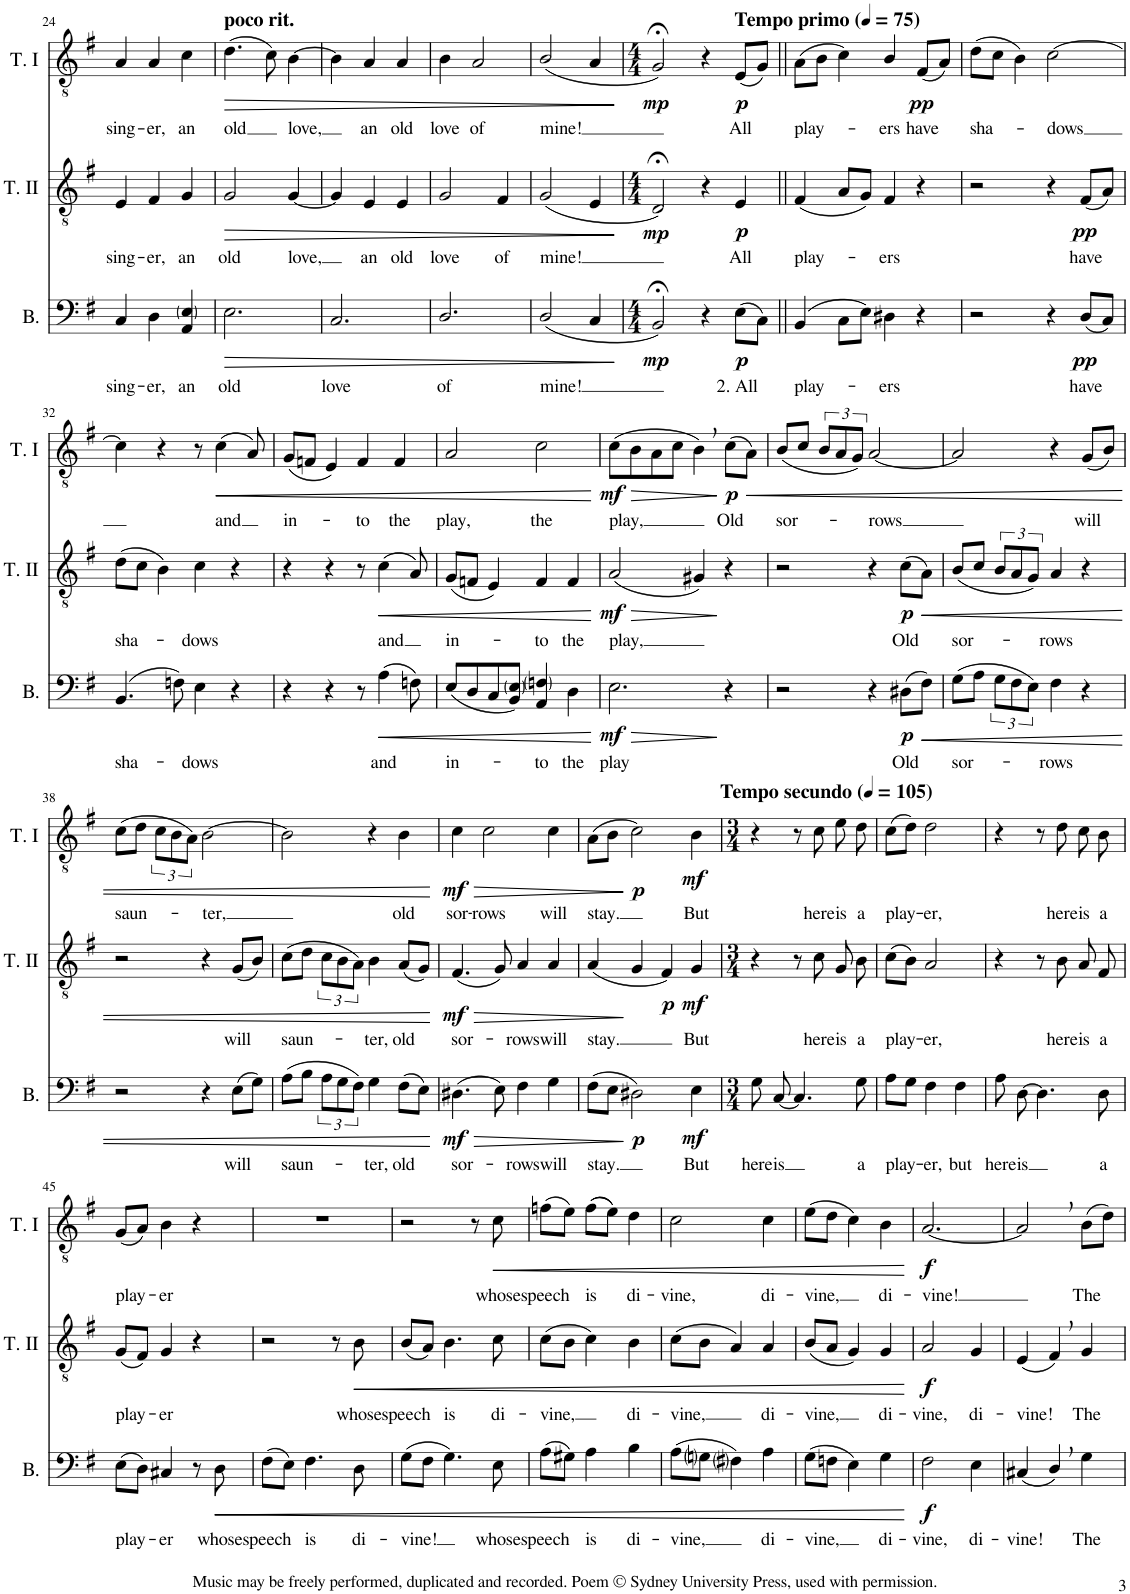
**kern	**text	**dynam	**kern	**text	**dynam	**kern	**text	**dynam
*part3	*part3	*part3	*part2	*part2	*part2	*part1	*part1	*part1
*staff3	*staff3	*staff3	*staff2	*staff2	*staff2	*staff1	*staff1	*staff1
*I"Bass	*	*	*I"Tenor II	*	*	*I"Tenor I	*	*
*I'B.	*	*	*I'T. II	*	*	*I'T. I	*	*
!!LO:PB:g=z
*clefF4	*	*	*clefGv2	*	*	*clefGv2	*	*
*k[f#]	*	*	*k[f#]	*	*	*k[f#]	*	*
*M3/4	*	*	*M3/4	*	*	*M3/4	*	*
=24	=24	=24	=24	=24	=24	=24	=24	=24
!	!LO:LY:b	!	!	!LO:LY:b	!	!	!LO:LY:b	!
4C/	sing-	.	4E/	sing-	.	4A/	sing-	.
!	!LO:LY:b	!	!	!LO:LY:b	!	!	!LO:LY:b	!
4D\	-er,	.	4F#/	-er,	.	4A/	-er,	.
!	!LO:LY:b	!	!	!LO:LY:b	!	!	!LO:LY:b	!
4AA/ 4E/	an	.	4G/	an	.	4c\	an	.
=25	=25	=25	=25	=25	=25	=25	=25	=25
!	!	!	!	!	!	!LO:TX:a:B:t=poco rit.	!	!
!	!LO:LY:b	!LO:HP:b	!	!LO:LY:b	!LO:HP:b	!	!LO:LY:b	!LO:HP:b
2.E\	old	>	2G/	old	>	(4.d\	old	>
.	.	.	.	.	.	8c\)	.	.
!	!	!	!	!LO:LY:b	!	!	!LO:LY:b	!
.	.	.	[4G/	love,	.	[4B\	love,	.
=26	=26	=26	=26	=26	=26	=26	=26	=26
!	!LO:LY:b	!	!	!	!	!	!	!
2.C/	love	.	4G/]	.	.	4B\]	.	.
!	!	!	!	!LO:LY:b	!	!	!LO:LY:b	!
.	.	.	4E/	an	.	4A/	an	.
!	!	!	!	!LO:LY:b	!	!	!LO:LY:b	!
.	.	.	4E/	old	.	4A/	old	.
=27	=27	=27	=27	=27	=27	=27	=27	=27
!	!LO:LY:b	!	!	!LO:LY:b	!	!	!LO:LY:b	!
2.D/	of	.	2G/	love	.	4B\	love	.
!	!	!	!	!	!	!	!LO:LY:b	!
.	.	.	.	.	.	2A/	of	.
!	!	!	!	!LO:LY:b	!	!	!	!
.	.	.	4F#/	of	.	.	.	.
=28	=28	=28	=28	=28	=28	=28	=28	=28
!	!LO:LY:b	!	!	!LO:LY:b	!	!	!LO:LY:b	!
(2D/	mine!	.	(2G/	mine!	.	(2B/	mine!	.
4C/	.	.	4E/	.	.	4A/	.	.
.	.	]	.	.	]	.	.	]
=29	=29	=29	=29	=29	=29	=29	=29	=29
*M4/4	*	*	*M4/4	*	*	*M4/4	*	*
!	!	!LO:DY:b	!	!	!LO:DY:b	!	!	!LO:DY:b
2BB;</)	.	mp	2D;</)	.	mp	2G;</)	.	mp
4r	.	.	4r	.	.	4r	.	.
*	*	*	*	*	*	*MM75	*	*
!	!	!	!	!	!	!LO:TX:a:B:t=Tempo primo	!	!
!	!LO:LY:b	!LO:DY:b	!	!LO:LY:b	!LO:DY:b	!	!LO:LY:b	!LO:DY:b
(8E\L	2. All	p	4E/	All	p	(8E/L	All	p
8C\J)	.	.	.	.	.	8G/J)	.	.
=30||	=30||	=30||	=30||	=30||	=30||	=30||	=30||	=30||
!	!LO:LY:b	!	!	!LO:LY:b	!	!	!LO:LY:b	!
(4BB/	play-	.	(4F#/	play-	.	(8A\L	play-	.
.	.	.	.	.	.	8B\J	.	.
8C\L	.	.	8A/L	.	.	4c\)	.	.
8E\J)	.	.	8G/J)	.	.	.	.	.
!	!LO:LY:b	!	!	!LO:LY:b	!	!	!LO:LY:b	!
4D#X\	-ers	.	4F#/	-ers	.	4B/	-ers	.
!	!	!	!	!	!	!	!LO:LY:b	!LO:DY:b
4r	.	.	4r	.	.	(8F#/L	have	pp
.	.	.	.	.	.	8A/J)	.	.
=31	=31	=31	=31	=31	=31	=31	=31	=31
!	!	!	!	!	!	!	!LO:LY:b	!
2r	.	.	2r	.	.	(8d\L	sha-	.
.	.	.	.	.	.	8c\J	.	.
.	.	.	.	.	.	4B\)	.	.
!	!	!	!	!	!	!	!LO:LY:b	!
4r	.	.	4r	.	.	[2c\	-dows	.
!	!LO:LY:b	!LO:DY:b	!	!LO:LY:b	!LO:DY:b	!	!	!
(8D/L	have	pp	(8F#/L	have	pp	.	.	.
8C/J)	.	.	8A/J)	.	.	.	.	.
!!LO:LB:g=z
=32	=32	=32	=32	=32	=32	=32	=32	=32
!	!LO:LY:b	!	!	!LO:LY:b	!	!	!	!
(4.BB/	sha-	.	(8d\L	sha-	.	4c\]	.	.
.	.	.	8c\J	.	.	.	.	.
.	.	.	4B\)	.	.	4r	.	.
8Fn\)	.	.	.	.	.	.	.	.
!	!LO:LY:b	!	!	!LO:LY:b	!	!	!	!
4E\	-dows	.	4c\	-dows	.	8r	.	.
!	!	!	!	!	!	!	!LO:LY:b	!LO:HP:b
.	.	.	.	.	.	(4c\	and	<
4r	.	.	4r	.	.	.	.	.
.	.	.	.	.	.	8A/)	.	.
=33	=33	=33	=33	=33	=33	=33	=33	=33
!	!	!	!	!	!	!	!LO:LY:b	!
4r	.	.	4r	.	.	(8G/L	in-	.
.	.	.	.	.	.	8Fn/J	.	.
4r	.	.	4r	.	.	4E/)	.	.
!	!	!	!	!	!	!	!LO:LY:b	!
8r	.	.	8r	.	.	4F/	-to	.
!	!LO:LY:b	!LO:HP:b	!	!LO:LY:b	!LO:HP:b	!	!	!
(4A\	and	<	(4c\	and	<	.	.	.
!	!	!	!	!	!	!	!LO:LY:b	!
.	.	.	.	.	.	4F/	the	.
8Fn\)	.	.	8A/)	.	.	.	.	.
=34	=34	=34	=34	=34	=34	=34	=34	=34
!	!LO:LY:b	!	!	!LO:LY:b	!	!	!LO:LY:b	!
(8E/L	in-	.	(8G/L	in-	.	2A/	play,	.
8D/	.	.	8Fn/J	.	.	.	.	.
8C/	.	.	4E/)	.	.	.	.	.
8BB/ 8E/J)	.	.	.	.	.	.	.	.
!	!LO:LY:b	!	!	!LO:LY:b	!	!	!LO:LY:b	!
4AA/ 4Fn/	-to	.	4F/	to	.	2c\	the	.
!	!LO:LY:b	!	!	!LO:LY:b	!	!	!	!
4D\	the	.	4F/	-the	.	.	.	.
.	.	[	.	.	[	.	.	[
=35	=35	=35	=35	=35	=35	=35	=35	=35
!	!LO:LY:b	!LO:HP:b	!	!LO:LY:b	!LO:HP:b	!	!LO:LY:b	!LO:HP:b
!	!	!LO:DY:n=1:b	!	!	!LO:DY:n=1:b	!	!	!LO:DY:n=1:b
2.E\	play	> mf	(2A/	play,	> mf	(8c\L	play,	> mf
.	.	.	.	.	.	8B\	.	.
.	.	.	.	.	.	8A\	.	.
.	.	.	.	.	.	8c\J	.	.
.	.	.	4G#X/)	.	.	4B,\)	.	.
!	!	!	!	!	!	!	!LO:LY:b	!LO:DY:n=2:b
4r	.	]	4r	.	]	(8c\L	Old	] p
!	!	!	!	!	!	!	!	!LO:HP:b
.	.	.	.	.	.	8A\J)	.	<
=36	=36	=36	=36	=36	=36	=36	=36	=36
!	!	!	!	!	!	!	!LO:LY:b	!
2r	.	.	2r	.	.	(<8B/L	sor-	.
.	.	.	.	.	.	8c/J	.	.
.	.	.	.	.	.	12B/L	.	.
.	.	.	.	.	.	12A/	.	.
.	.	.	.	.	.	12G/J)	.	.
!	!	!	!	!	!	!	!LO:LY:b	!
4r	.	.	4r	.	.	[2A/	-rows	.
!	!LO:LY:b	!LO:DY:b	!	!LO:LY:b	!LO:DY:b	!	!	!
(8D#X\L	Old	p	(8c\L	Old	p	.	.	.
!	!	!LO:HP:b	!	!	!LO:HP:b	!	!	!
8F#\J)	.	<	8A\J)	.	<	.	.	.
=37	=37	=37	=37	=37	=37	=37	=37	=37
!	!LO:LY:b	!	!	!LO:LY:b	!	!	!	!
(8G\L	sor-	.	(<8B/L	sor-	.	2A/]	.	.
8A\J	.	.	8c/J	.	.	.	.	.
12G\L	.	.	12B/L	.	.	.	.	.
12F#\	.	.	12A/	.	.	.	.	.
12E\J)	.	.	12G/J)	.	.	.	.	.
!	!LO:LY:b	!	!	!LO:LY:b	!	!	!	!
4F#\	-rows	.	4A/	-rows	.	4r	.	.
!	!	!	!	!	!	!	!LO:LY:b	!
4r	.	.	4r	.	.	(8G/L	will	.
.	.	.	.	.	.	8B/J)	.	.
!!LO:LB:g=z
=38	=38	=38	=38	=38	=38	=38	=38	=38
!	!	!	!	!	!	!	!LO:LY:b	!
2r	.	.	2r	.	.	(8c\L	saun-	.
.	.	.	.	.	.	8d\J	.	.
.	.	.	.	.	.	12c\L	.	.
.	.	.	.	.	.	12B\	.	.
.	.	.	.	.	.	12A\J)	.	.
!	!	!	!	!	!	!	!LO:LY:b	!
4r	.	.	4r	.	.	[2B\	-ter,	.
!	!LO:LY:b	!	!	!LO:LY:b	!	!	!	!
(8E\L	will	.	(8G/L	will	.	.	.	.
8G\J)	.	.	8B/J)	.	.	.	.	.
=39	=39	=39	=39	=39	=39	=39	=39	=39
!	!LO:LY:b	!	!	!LO:LY:b	!	!	!	!
(8A\L	saun-	.	(8c\L	saun-	.	2B\]	.	.
8B\J	.	.	8d\J	.	.	.	.	.
12A\L	.	.	12c\L	.	.	.	.	.
12G\	.	.	12B\	.	.	.	.	.
12F#\J)	.	.	12A\J)	.	.	.	.	.
!	!LO:LY:b	!	!	!LO:LY:b	!	!	!	!
4G\	-ter,	.	4B\	-ter,	.	4r	.	.
!	!LO:LY:b	!	!	!LO:LY:b	!	!	!LO:LY:b	!
(8F#\L	old	.	(8A/L	old	.	4B\	old	.
8E\J)	.	.	8G/J)	.	.	.	.	.
.	.	[	.	.	[	.	.	[
=40	=40	=40	=40	=40	=40	=40	=40	=40
!	!LO:LY:b	!LO:HP:b	!	!LO:LY:b	!LO:HP:b	!	!LO:LY:b	!LO:HP:b
!	!	!LO:DY:n=1:b	!	!	!LO:DY:n=1:b	!	!	!LO:DY:n=1:b
(4.D#X\	sor-	> mf	(4.F#/	sor-	> mf	4c\	sor-	> mf
!	!	!	!	!	!	!	!LO:LY:b	!
.	.	.	.	.	.	2c\	-rows	.
8E\)	.	.	8G/)	.	.	.	.	.
!	!LO:LY:b	!	!	!LO:LY:b	!	!	!	!
4F#\	-rows	.	4A/	-rows	.	.	.	.
!	!LO:LY:b	!	!	!LO:LY:b	!	!	!LO:LY:b	!
4G\	will	.	4A/	will	.	4c\	will	.
=41	=41	=41	=41	=41	=41	=41	=41	=41
!	!LO:LY:b	!	!	!LO:LY:b	!	!	!LO:LY:b	!
(8F#\L	stay.	.	(4A/	stay.	.	(8A\L	stay.	.
8E\J	.	.	.	.	.	8B\J	.	.
!	!	!LO:DY:n=1:b	!	!	!	!	!	!LO:DY:n=1:b
2D#X\)	.	] p	4G/	.	]	2c\)	.	] p
!	!	!	!	!	!LO:DY:b	!	!	!
.	.	.	4F#/)	.	p	.	.	.
!	!LO:LY:b	!LO:DY:n=2:b	!	!LO:LY:b	!LO:DY:b	!	!LO:LY:b	!LO:DY:n=2:b
4E\	But	mf	4G/	But	mf	4B\	But	mf
=42	=42	=42	=42	=42	=42	=42	=42	=42
*M3/4	*	*	*M3/4	*	*	*M3/4	*	*
!	!LO:LY:b	!	!	!	!	!	!	!
8G\	here	.	4r	.	.	4r	.	.
!	!LO:LY:b	!	!	!	!	!	!	!
[8C/	is	.	.	.	.	.	.	.
*	*	*	*	*	*	*MM105	*	*
!	!	!	!	!	!	!LO:TX:a:B:t=Tempo secundo	!	!
4.C/]	.	.	8r	.	.	8r	.	.
!	!	!	!	!LO:LY:b	!	!	!LO:LY:b	!
.	.	.	8c\	here	.	8c\	here	.
!	!	!	!	!LO:LY:b	!	!	!LO:LY:b	!
.	.	.	8G/	is	.	8e\	is	.
!	!LO:LY:b	!	!	!LO:LY:b	!	!	!LO:LY:b	!
8G\	a	.	8B\	a	.	8d\	a	.
=43	=43	=43	=43	=43	=43	=43	=43	=43
!	!LO:LY:b	!	!	!LO:LY:b	!	!	!LO:LY:b	!
8A\L	play-	.	(8c\L	play-	.	(8c\L	play-	.
8G\J	.	.	8B\J)	.	.	8d\J)	.	.
!	!LO:LY:b	!	!	!LO:LY:b	!	!	!LO:LY:b	!
4F#\	-er,	.	2A/	-er,	.	2d\	-er,	.
!	!LO:LY:b	!	!	!	!	!	!	!
4F#\	but	.	.	.	.	.	.	.
=44	=44	=44	=44	=44	=44	=44	=44	=44
!	!LO:LY:b	!	!	!	!	!	!	!
8A\	here	.	4r	.	.	4r	.	.
!	!LO:LY:b	!	!	!	!	!	!	!
[8D\	is	.	.	.	.	.	.	.
4.D\]	.	.	8r	.	.	8r	.	.
!	!	!	!	!LO:LY:b	!	!	!LO:LY:b	!
.	.	.	8B\	here	.	8d\	here	.
!	!	!	!	!LO:LY:b	!	!	!LO:LY:b	!
.	.	.	8A/	is	.	8c\	is	.
!	!LO:LY:b	!	!	!LO:LY:b	!	!	!LO:LY:b	!
8D\	a	.	8F#/	a	.	8B\	a	.
!!LO:LB:g=z
=45	=45	=45	=45	=45	=45	=45	=45	=45
!	!LO:LY:b	!	!	!LO:LY:b	!	!	!LO:LY:b	!
(8E\L	play-	.	(8G/L	play-	.	(8G/L	play-	.
8D\J)	.	.	8F#/J)	.	.	8A/J)	.	.
!	!LO:LY:b	!	!	!LO:LY:b	!	!	!LO:LY:b	!
4C#X/	-er	.	4G/	-er	.	4B\	-er	.
8r	.	.	4r	.	.	4r	.	.
!	!LO:LY:b	!LO:HP:b	!	!	!	!	!	!
8D\	whose	<	.	.	.	.	.	.
=46	=46	=46	=46	=46	=46	=46	=46	=46
!	!LO:LY:b	!	!	!	!	!	!	!
(8F#\L	speech	.	2r	.	.	2.r	.	.
8E\J)	.	.	.	.	.	.	.	.
!	!LO:LY:b	!	!	!	!	!	!	!
4.F#\	is	.	.	.	.	.	.	.
.	.	.	8r	.	.	.	.	.
!	!LO:LY:b	!	!	!LO:LY:b	!LO:HP:b	!	!	!
8D\	di-	.	8B\	whose	<	.	.	.
=47	=47	=47	=47	=47	=47	=47	=47	=47
!	!LO:LY:b	!	!	!LO:LY:b	!	!	!	!
(8G\L	-vine!	.	(8B/L	speech	.	2r	.	.
8F#\J	.	.	8A/J)	.	.	.	.	.
!	!	!	!	!LO:LY:b	!	!	!	!
4.G\)	.	.	4.B\	is	.	.	.	.
.	.	.	.	.	.	8r	.	.
!	!LO:LY:b	!	!	!LO:LY:b	!	!	!LO:LY:b	!LO:HP:b
8E\	whose	.	8c\	di-	.	8c\	whose	<
=48	=48	=48	=48	=48	=48	=48	=48	=48
!	!LO:LY:b	!	!	!LO:LY:b	!	!	!LO:LY:b	!
(8A\L	speech	.	(8c\L	-vine,	.	(8fn\L	speech	.
8G#X\J)	.	.	8B\J	.	.	8e\J)	.	.
!	!LO:LY:b	!	!	!	!	!	!LO:LY:b	!
4A\	is	.	4c\)	.	.	((8f\L	is	.
.	.	.	.	.	.	8e\J))	.	.
!	!LO:LY:b	!	!	!LO:LY:b	!	!	!LO:LY:b	!
4B\	di-	.	4B\	di-	.	4d\	di-	.
=49	=49	=49	=49	=49	=49	=49	=49	=49
!	!LO:LY:b	!	!	!LO:LY:b	!	!	!LO:LY:b	!
(8A\L	-vine,	.	(8c\L	-vine,	.	2c\	-vine,	.
8Gni\J	.	.	8B\J	.	.	.	.	.
4F#i\)	.	.	4A/)	.	.	.	.	.
!	!LO:LY:b	!	!	!LO:LY:b	!	!	!LO:LY:b	!
4A\	di-	.	4A/	di-	.	4c\	di-	.
=50	=50	=50	=50	=50	=50	=50	=50	=50
!	!LO:LY:b	!	!	!LO:LY:b	!	!	!LO:LY:b	!
(8G\L	-vine,	.	(8B/L	-vine,	.	(8e\L	-vine,	.
8Fn\J	.	.	8A/J	.	.	8d\J	.	.
4E\)	.	.	4G/)	.	.	4c\)	.	.
!	!LO:LY:b	!	!	!LO:LY:b	!	!	!LO:LY:b	!
4G\	di-	.	4G/	di-	.	4B\	di-	.
.	.	[	.	.	[	.	.	[
=51	=51	=51	=51	=51	=51	=51	=51	=51
!	!LO:LY:b	!LO:DY:b	!	!LO:LY:b	!LO:DY:b	!	!LO:LY:b	!LO:DY:b
2F#\	-vine,	f	2A/	-vine,	f	[2.A/	-vine!	f
!	!LO:LY:b	!	!	!LO:LY:b	!	!	!	!
4E\	di-	.	4G/	di-	.	.	.	.
=52	=52	=52	=52	=52	=52	=52	=52	=52
!	!LO:LY:b	!	!	!LO:LY:b	!	!	!	!
(4C#X/	-vine!	.	(4E/	-vine!	.	2A,/]	.	.
4D,/)	.	.	4F#,/)	.	.	.	.	.
!	!LO:LY:b	!	!	!LO:LY:b	!	!	!LO:LY:b	!
4G\	The	.	4G/	The	.	(8B\L	The	.
.	.	.	.	.	.	8d\J)	.	.
=	=	=	=	=	=	=	=	=
*-	*-	*-	*-	*-	*-	*-	*-	*-
